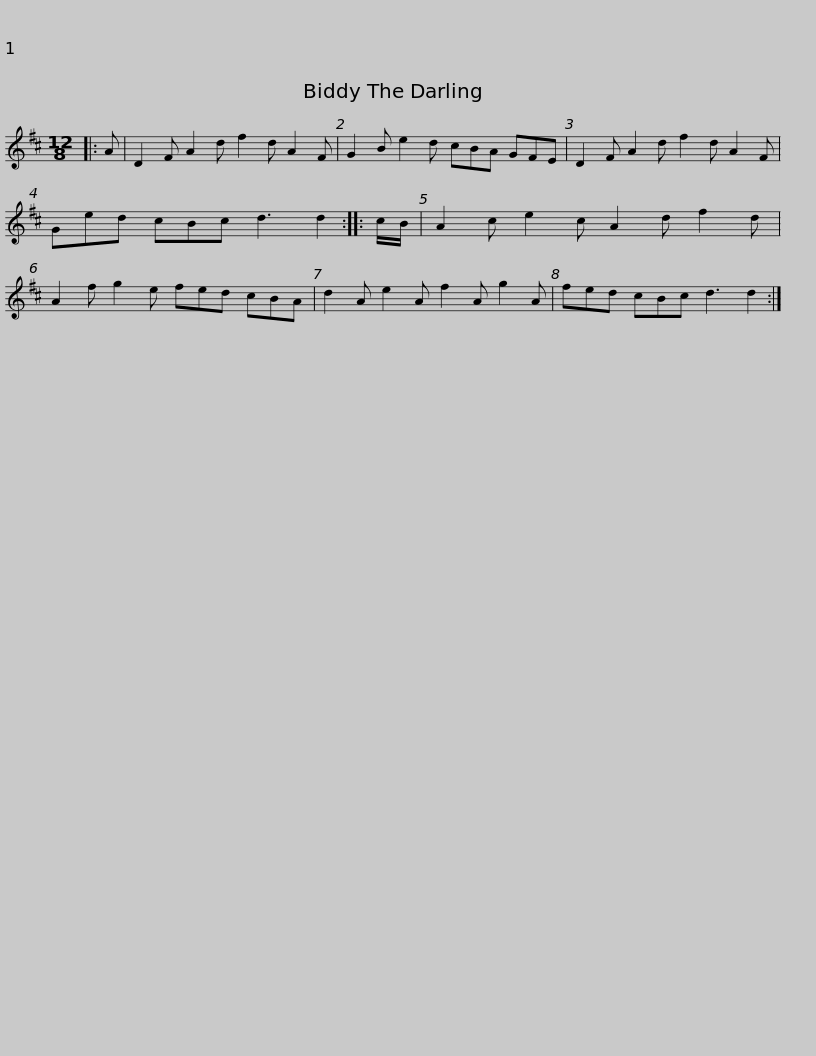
X:1
L:1/8
M:12/8
I:linebreak $
K:D
V:1 treble
V:1
|: A | D2 F A2 d f2 d A2 F | G2 B e2 d cBA GFE | D2 F A2 d f2 d A2 F | Ged cBc d3 d2 ::$ %5
 c/B/ | A2 c e2 c A2 d f2 d | A2 f g2 e fed cBA | d2 A e2 A f2 A g2 A | fed cBc d3 d2 :| %10
